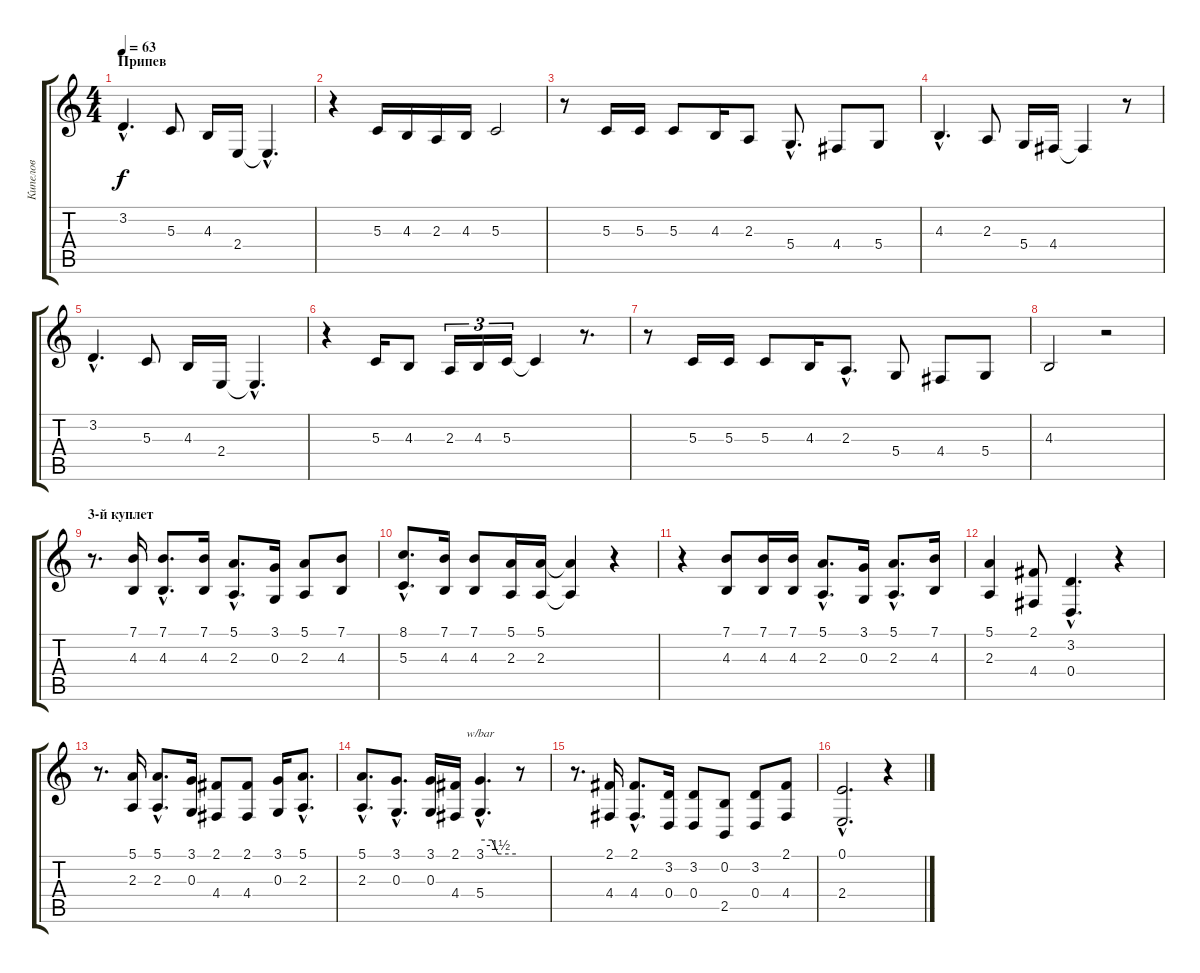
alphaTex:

\track ("Кипелов" "Кипелов") {instrument cello}
\staff {score tabs}
\tuning (E4 B3 G3 D3 A2 E2) {hide}
\ts (4 4)
\section ("" "Припев")
\tempo 63
\clef g2
\ks c
3.2{hac}.4{d dy f} 5.3.8 4.3.16 2.4.16 2.4{hac t}.4{d} |
r.4 5.3.16 4.3.16 2.3.16 4.3.16 5.3.2 |
r.8 5.3.16 5.3.16 5.3.8 4.3.16 2.3.8 5.4{hac}.8{d} 4.4.8 5.4.8 |
4.3{hac}.4{d} 2.3.8 5.4.16 4.4.16 4.4{t}.4 r.8 |
3.2{hac}.4{d} 5.3.8 4.3.16 2.4.16 2.4{hac t}.4{d} |
r.4 5.3.16 4.3.8 2.3.16{tu (3 2)} 4.3.16{tu (3 2)} 5.3.16{tu (3 2)} 5.3{t}.4 r.8{d} |
r.8 5.3.16 5.3.16 5.3.8 4.3.16 2.3{hac}.8{d} 5.4.8 4.4.8 5.4.8 |
4.3.2 r.2 |
\section ("" "3-й куплет")
r.8{d} (7.1 4.3).16 (7.1{hac} 4.3{hac}).8{d} (7.1 4.3).16 (5.1{hac} 2.3{hac}).8{d} (3.1 0.3).16 (5.1 2.3).8 (7.1 4.3).8 |
(8.1{hac} 5.3{hac}).8{d} (7.1 4.3).16 (7.1 4.3).8 (5.1 2.3).16 (5.1 2.3).16 (5.1{t} 2.3{t}).4 r.4 |
r.4 (7.1 4.3).8 (7.1 4.3).16 (7.1 4.3).16 (5.1{hac} 2.3{hac}).8{d} (3.1 0.3).16 (5.1{hac} 2.3{hac}).8{d} (7.1 4.3).16 |
(5.1 2.3).4 (2.1 4.4).8 (3.2{hac} 0.4{hac}).4{d} r.4 |
r.8{d} (5.1 2.3).16 (5.1{hac} 2.3{hac}).8{d} (3.1 0.3).16 (2.1 4.4).8 (2.1 4.4).8 (3.1 0.3).16 (5.1{hac} 2.3{hac}).8{d} |
(5.1{hac} 2.3{hac}).8{d} (3.1{hac} 0.3{hac}).8{d} (3.1 0.3).16 (2.1 4.4).16 (3.1{hac} 5.4{hac}).4{d tbe (custom default 0 0 20 0 30 -6 60 -6)} r.8 |
r.8{d} (2.1 4.4).16 (2.1{hac} 4.4{hac}).8{d} (3.2 0.4).16 (3.2 0.4).8 (0.2 2.5).8 (3.2 0.4).8 (2.1 4.4).8 |
(0.1{hac} 2.4{hac}).2{d} r.4
